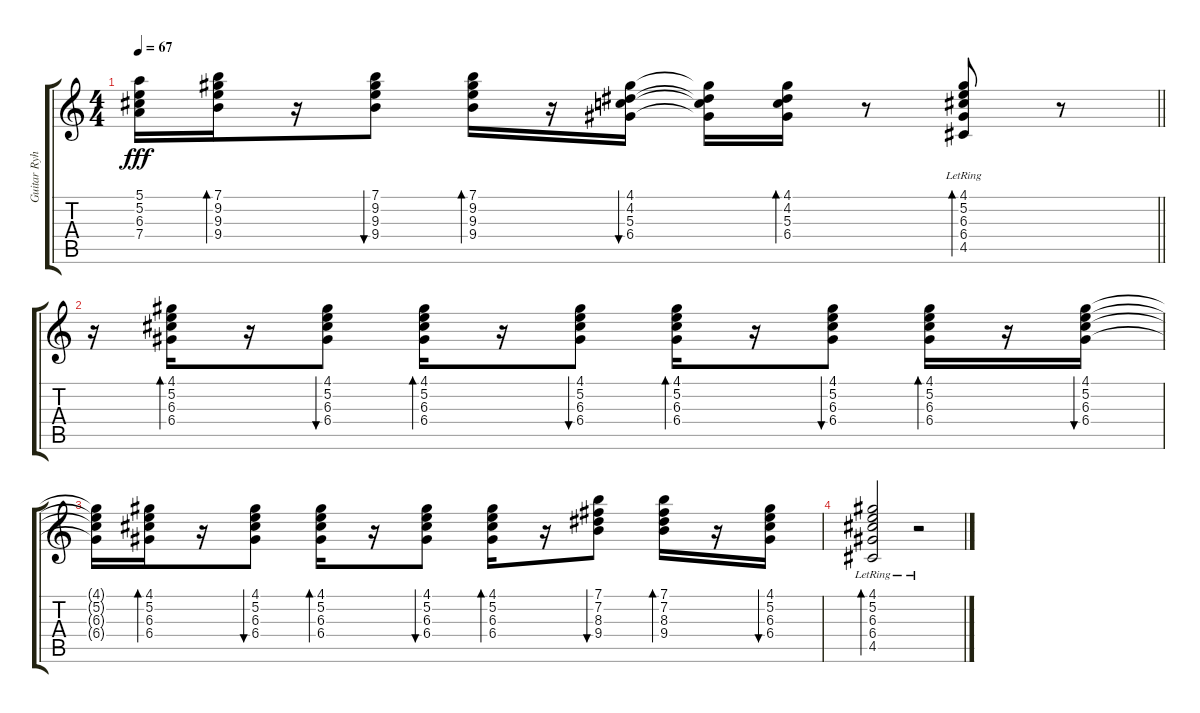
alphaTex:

\track ("Guitar Ryhtmy (Apoy)" "Guitar Ryh") {instrument acousticguitarsteel}
\staff {score tabs}
\tuning (E4 B3 G3 D3 A2 E2) {hide}
\ts (4 4)
\tempo 67
\clef g2
\barLineRight lightlight
\ks c
(5.1{t} 5.2{t} 6.3{t} 7.4{t}).16{dy fff} (7.1 9.2 9.3 9.4).16{bd 30} r.16 (7.1 9.2 9.3 9.4).8{bu 30} (7.1 9.2 9.3 9.4).16{bd 30} r.16 (4.1 4.2 5.3 6.4).16{bu 30} (4.1{t} 4.2{t} 5.3{t} 6.4{t}).16 (4.1 4.2 5.3 6.4).16{bd 30} r.8 (4.1 5.2 6.3 6.4 4.5{lr}).8{bd 30} r.8 |
r.16 (4.1 5.2 6.3 6.4).16{bd 30} r.16 (4.1 5.2 6.3 6.4).8{bu 30} (4.1 5.2 6.3 6.4).16{bd 30} r.16 (4.1 5.2 6.3 6.4).8{bu 30} (4.1 5.2 6.3 6.4).16{bd 30} r.16 (4.1 5.2 6.3 6.4).8{bu 30} (4.1 5.2 6.3 6.4).16{bd 30} r.16 (4.1 5.2 6.3 6.4).16{bu 30} |
(4.1{t} 5.2{t} 6.3{t} 6.4{t}).16 (4.1 5.2 6.3 6.4).16{bd 30} r.16 (4.1 5.2 6.3 6.4).8{bu 30} (4.1 5.2 6.3 6.4).16{bd 30} r.16 (4.1 5.2 6.3 6.4).8{bu 30} (4.1 5.2 6.3 6.4).16{bd 30} r.16 (7.1 7.2 8.3 9.4).8{bu 30} (7.1 7.2 8.3 9.4).16{bd 30} r.16 (4.1 5.2 6.3 6.4).16{bu 30} |
(4.1 5.2 6.3 6.4 4.5{lr}).2{bd 30} r.2
